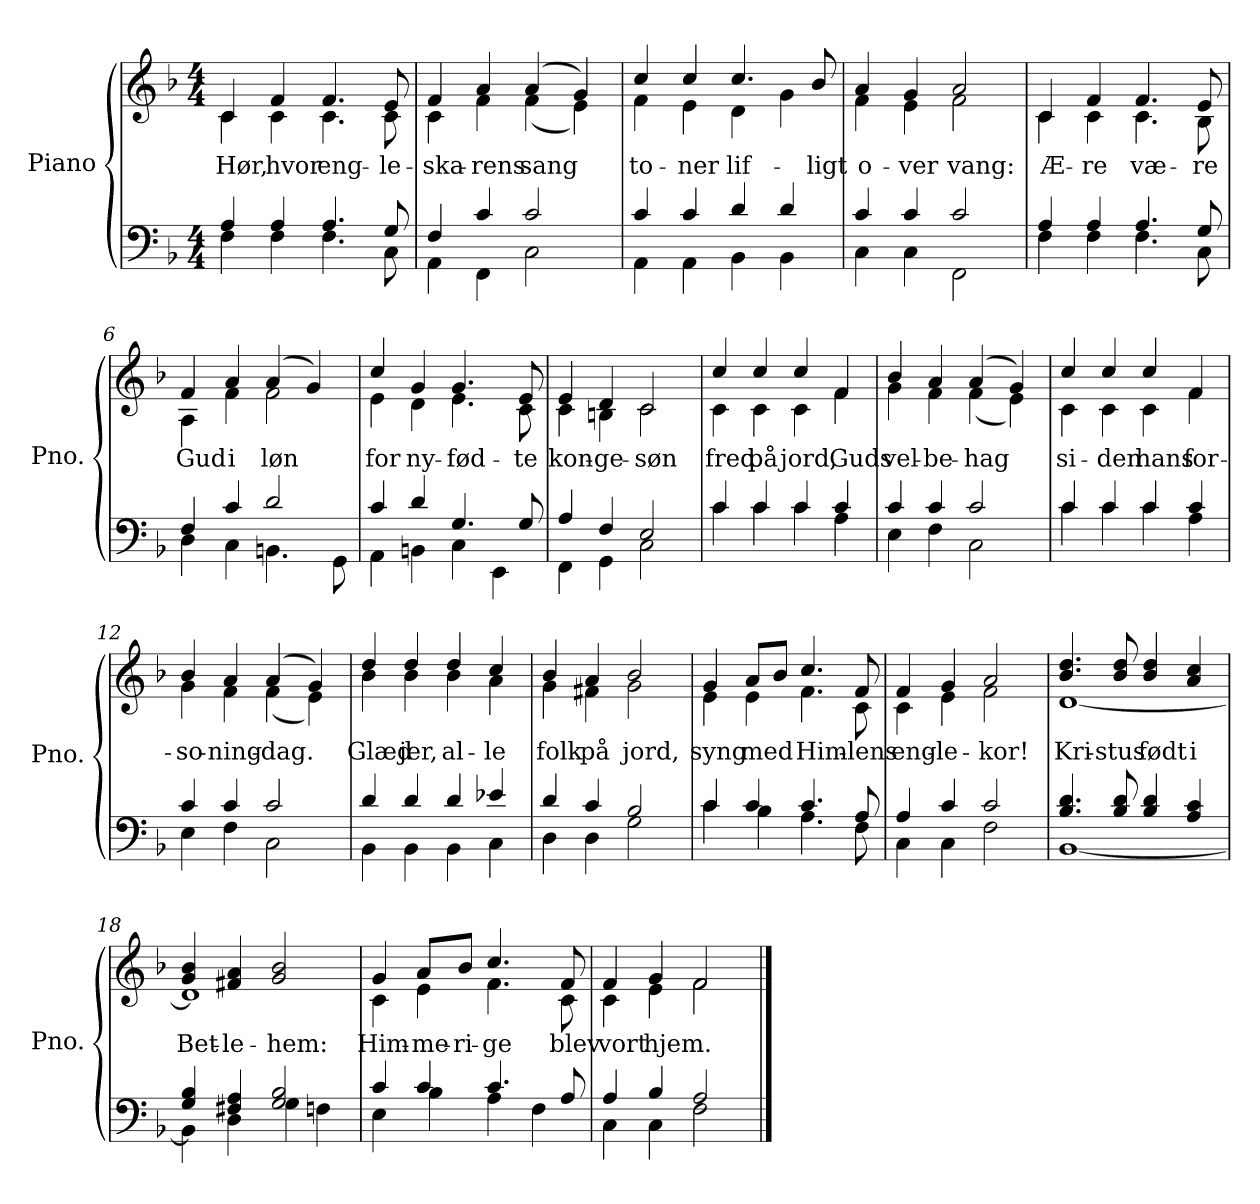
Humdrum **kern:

**kern	**kern	**text
*part1	*part1	*part1
*staff2	*staff1	*staff1
*I"Piano	*	*
*I'Pno.	*	*
*clefF4	*clefG2	*
*k[b-]	*k[b-]	*
*M4/4	*M4/4	*
*MM100	*MM100	*
=1	=1	=1
*^	*	*
!	!	!	!LO:LY:b
*	*	*^	*
4A/	4F\	4c/	4c\	Hør,
!	!	!	!	!LO:LY:b
4A/	4F\	4f/	4c\	hvor
!	!	!	!	!LO:LY:b
4.A/	4.F\	4.f/	4.c\	eng-
!	!	!	!	!LO:LY:b
8G/	8C\	8e/	8c\	-le-
=2	=2	=2	=2	=2
!	!	!	!	!LO:LY:b
4F/	4AA\	4f/	4c\	-ska-
!	!	!	!	!LO:LY:b
4c/	4FF\	4a/	4f\	-rens
!	!	!	!	!LO:LY:b
2c/	2C\	(>4a/	(<4f\	sang
.	.	4g/)	4e\)	.
=3	=3	=3	=3	=3
!	!	!	!	!LO:LY:b
4c/	4AA\	4cc/	4f\	to-
!	!	!	!	!LO:LY:b
4c/	4AA\	4cc/	4e\	-ner
!	!	!	!	!LO:LY:b
4d/	4BB-\	4.cc/	4d\	lif-
4d/	4BB-\	.	4g\	.
!	!	!	!	!LO:LY:b
.	.	8b-/	.	-ligt
=4	=4	=4	=4	=4
!	!	!	!	!LO:LY:b
4c/	4C\	4a/	4f\	o-
!	!	!	!	!LO:LY:b
4c/	4C\	4g/	4e\	-ver
!	!	!	!	!LO:LY:b
2c/	2FF\	2a/	2f\	vang:
=5	=5	=5	=5	=5
!	!	!	!	!LO:LY:b
4A/	4F\	4c/	4c\	Æ-
!	!	!	!	!LO:LY:b
4A/	4F\	4f/	4c\	-re
!	!	!	!	!LO:LY:b
4.A/	4.F\	4.f/	4.c\	væ-
!	!	!	!	!LO:LY:b
8G/	8C\	8e/	8B-\	-re
!!LO:LB:g=z	!!
=6	=6	=6	=6	=6
!	!	!	!	!LO:LY:b
4F/	4D\	4f/	4A\	Gud
!	!	!	!	!LO:LY:b
4c/	4C\	4a/	4f\	i
!	!	!	!	!LO:LY:b
2d/	4.BBn\	(>4a/	2f\	løn
.	.	4g/)	.	.
.	8GG\	.	.	.
=7	=7	=7	=7	=7
!	!	!	!	!LO:LY:b
4c/	4AA\	4cc/	4e\	for
!	!	!	!	!LO:LY:b
4d/	4BBn\	4g/	4d\	ny-
!	!	!	!	!LO:LY:b
4.G/	4C\	4.g/	4.e\	-fød-
.	4EE\	.	.	.
!	!	!	!	!LO:LY:b
8G/	.	8e/	8c\	-te
=8	=8	=8	=8	=8
!	!	!	!	!LO:LY:b
4A/	4FF\	4e/	4c\	kon-
!	!	!	!	!LO:LY:b
4F/	4GG\	4d/	4Bn\	-ge-
!	!	!	!	!LO:LY:b
2E/	2C\	2c/	2c\	-søn
=9	=9	=9	=9	=9
!	!	!	!	!LO:LY:b
4c/	4c\	4cc/	4c\	fred
!	!	!	!	!LO:LY:b
4c/	4c\	4cc/	4c\	på
!	!	!	!	!LO:LY:b
4c/	4c\	4cc/	4c\	jord,
!	!	!	!	!LO:LY:b
4c/	4A\	4f/	4f\	Guds
=10	=10	=10	=10	=10
!	!	!	!	!LO:LY:b
4c/	4E\	4b-/	4g\	vel-
!	!	!	!	!LO:LY:b
4c/	4F\	4a/	4f\	-be-
!	!	!	!	!LO:LY:b
2c/	2C\	(>4a/	(<4f\	-hag
.	.	4g/)	4e\)	.
!!LO:LB:g=z	!!
=11	=11	=11	=11	=11
!	!	!	!	!LO:LY:b
4c/	4c\	4cc/	4c\	si-
!	!	!	!	!LO:LY:b
4c/	4c\	4cc/	4c\	-den
!	!	!	!	!LO:LY:b
4c/	4c\	4cc/	4c\	hans
!	!	!	!	!LO:LY:b
4c/	4A\	4f/	4f\	for-
=12	=12	=12	=12	=12
!	!	!	!	!LO:LY:b
4c/	4E\	4b-/	4g\	-so-
!	!	!	!	!LO:LY:b
4c/	4F\	4a/	4f\	-ning-
!	!	!	!	!LO:LY:b
2c/	2C\	(>4a/	(<4f\	-dag.
.	.	4g/)	4e\)	.
=13	=13	=13	=13	=13
!	!	!	!	!LO:LY:b
4d/	4BB-\	4dd/	4b-\	Glæd
!	!	!	!	!LO:LY:b
4d/	4BB-\	4dd/	4b-\	jer,
!	!	!	!	!LO:LY:b
4d/	4BB-\	4dd/	4b-\	al-
!	!	!	!	!LO:LY:b
4e-X/	4C\	4cc/	4a\	-le
=14	=14	=14	=14	=14
!	!	!	!	!LO:LY:b
4d/	4D\	4b-/	4g\	folk
!	!	!	!	!LO:LY:b
4c/	4D\	4a/	4f#X\	på
!	!	!	!	!LO:LY:b
2B-/	2G\	2b-/	2g\	jord,
=15	=15	=15	=15	=15
!	!	!	!	!LO:LY:b
4c/	4c\	4g/	4e\	syng
!	!	!	!	!LO:LY:b
4c/	4B-\	8a/L	4e\	med
.	.	8b-/J	.	.
!	!	!	!	!LO:LY:b
4.c/	4.A\	4.cc/	4.f\	Him-
!	!	!	!	!LO:LY:b
8A/	8F\	8f/	8c\	-lens
!!LO:LB:g=z	!!
=16	=16	=16	=16	=16
!	!	!	!	!LO:LY:b
4A/	4C\	4f/	4c\	eng-
!	!	!	!	!LO:LY:b
4c/	4C\	4g/	4e\	-le-
!	!	!	!	!LO:LY:b
2c/	2F\	2a/	2f\	-kor!
=17	=17	=17	=17	=17
!	!	!	!	!LO:LY:b
4.B-/ 4.d/	[1BB-	4.b-/ 4.dd/	[1d	Kri-
!	!	!	!	!LO:LY:b
8B-/ 8d/	.	8b-/ 8dd/	.	-stus
!	!	!	!	!LO:LY:b
4B-/ 4d/	.	4b-/ 4dd/	.	født
!	!	!	!	!LO:LY:b
4A/ 4c/	.	4a/ 4cc/	.	i
=18	=18	=18	=18	=18
!	!	!	!	!LO:LY:b
4G/ 4B-/	4BB-\]	4g/ 4b-/	1d]	Bet-
!	!	!	!	!LO:LY:b
4F#X/ 4A/	4D\	4f#X/ 4a/	.	-le-
!	!	!	!	!LO:LY:b
2G/ 2B-/	4G\	2g/ 2b-/	.	-hem:
.	4Fn\	.	.	.
=19	=19	=19	=19	=19
!	!	!	!	!LO:LY:b
4c/	4E\	4g/	4c\	Him-
!	!	!	!	!LO:LY:b
4c/	4B-\	8a/L	4e\	-me-
!	!	!	!	!LO:LY:b
.	.	8b-/J	.	-ri-
!	!	!	!	!LO:LY:b
4.c/	4A\	4.cc/	4.f\	-ge
.	4F\	.	.	.
!	!	!	!	!LO:LY:b
8A/	.	8f/	8c\	blev
=20	=20	=20	=20	=20
!	!	!	!	!LO:LY:b
4A/	4C\	4f/	4c\	vort
!	!	!	!	!LO:LY:b
4B-/	4C\	4g/	4e\	hjem.
2A/	2F\	2f/	2f\	.
*v	*v	*	*	*
*	*v	*v	*
==	==	==
*-	*-	*-
